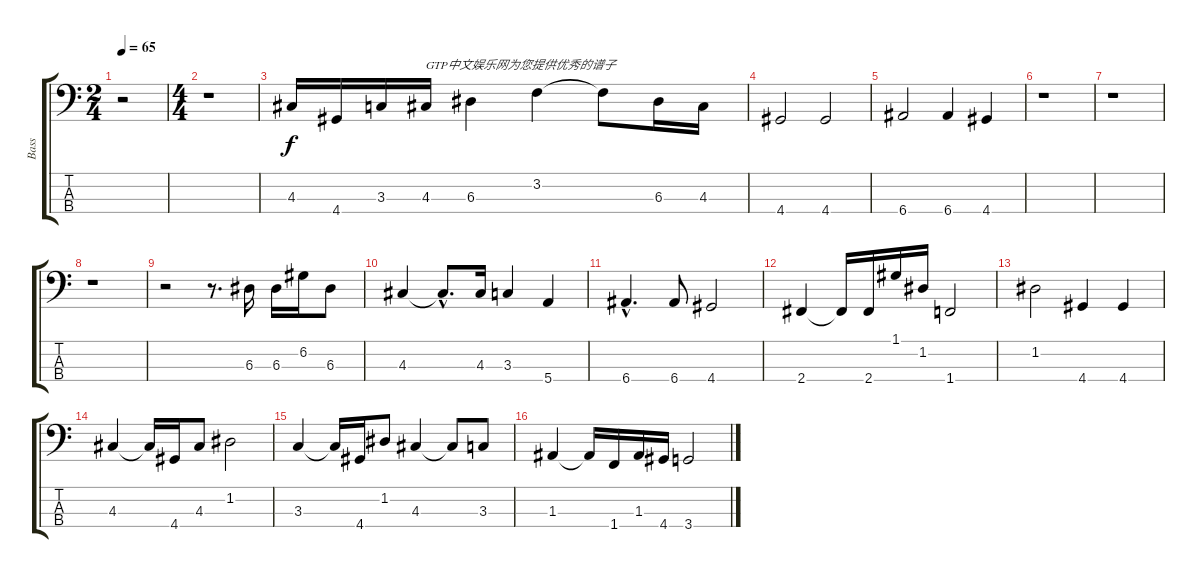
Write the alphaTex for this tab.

\track ("Bass" "Bass") {instrument electricbassfinger}
\staff {score tabs}
\tuning (G2 D2 A1 E1) {hide}
\ts (2 4)
\tempo 65
\clef f4
\ks c
r.2{dy f instrument electricbassfinger} |
\ts (4 4)
r.1 |
4.3.16 4.4.16 3.3.16 4.3.16{txt "GTP中文娱乐网为您提供优秀的谱子"} 6.3.4 3.2.4 3.2{t}.8 6.3.16 4.3.16 |
4.4.2 4.4.2 |
6.4.2 6.4.4 4.4.4 |
r.1 |
r.1 |
r.1 |
r.2 r.8{d} 6.3.16 6.3.16 6.2.16 6.3.8 |
4.3.4 4.3{hac t}.8{d} 4.3.16 3.3.4 5.4.4 |
6.4{hac}.4{d} 6.4.8 4.4.2 |
2.4.4 2.4{t}.16 2.4.16 1.1.16 1.2.16 1.4.2 |
1.2.2 4.4.4 4.4.4 |
4.3.4 4.3{t}.16 4.4.16 4.3.8 1.2.2 |
3.3.4 3.3{t}.16 4.4.16 1.2.8 4.3.4 4.3{t}.8 3.3.8 |
1.3.4 1.3{t}.16 1.4.16 1.3.16 4.4.16 3.4.2
